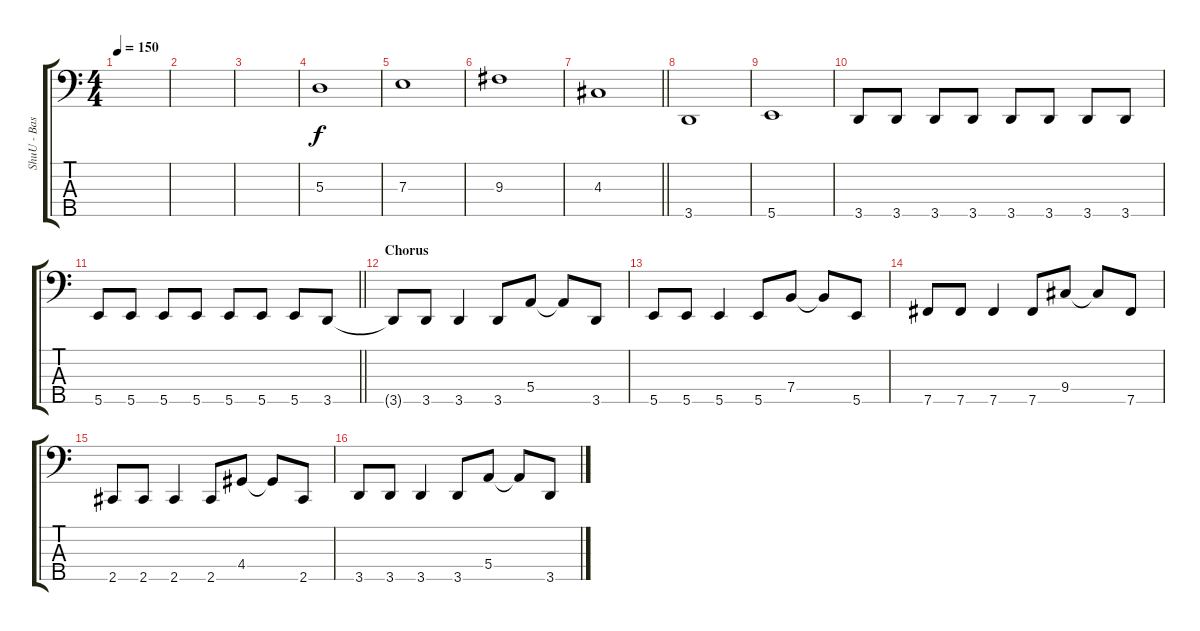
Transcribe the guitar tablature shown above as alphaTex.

\track ("ShuU - Bass" "ShuU - Bas") {instrument electricbasspick}
\staff {score tabs}
\tuning (G2 D2 A1 E1 B0) {hide}
\ts (4 4)
\tempo 150
\clef f4
\ks c
|
|
|
5.3.1 |
7.3.1 |
9.3.1 |
\barLineRight lightlight
4.3.1 |
3.5.1 |
5.5.1 |
3.5.8 3.5.8 3.5.8 3.5.8 3.5.8 3.5.8 3.5.8 3.5.8 |
\barLineRight lightlight
5.5.8 5.5.8 5.5.8 5.5.8 5.5.8 5.5.8 5.5.8 3.5.8 |
\section ("" "Chorus")
3.5{t}.8 3.5.8 3.5.4 3.5.8 5.4.8 5.4{t}.8 3.5.8 |
5.5.8 5.5.8 5.5.4 5.5.8 7.4.8 7.4{t}.8 5.5.8 |
7.5.8 7.5.8 7.5.4 7.5.8 9.4.8 9.4{t}.8 7.5.8 |
2.5.8 2.5.8 2.5.4 2.5.8 4.4.8 4.4{t}.8 2.5.8 |
3.5.8 3.5.8 3.5.4 3.5.8 5.4.8 5.4{t}.8 3.5.8
